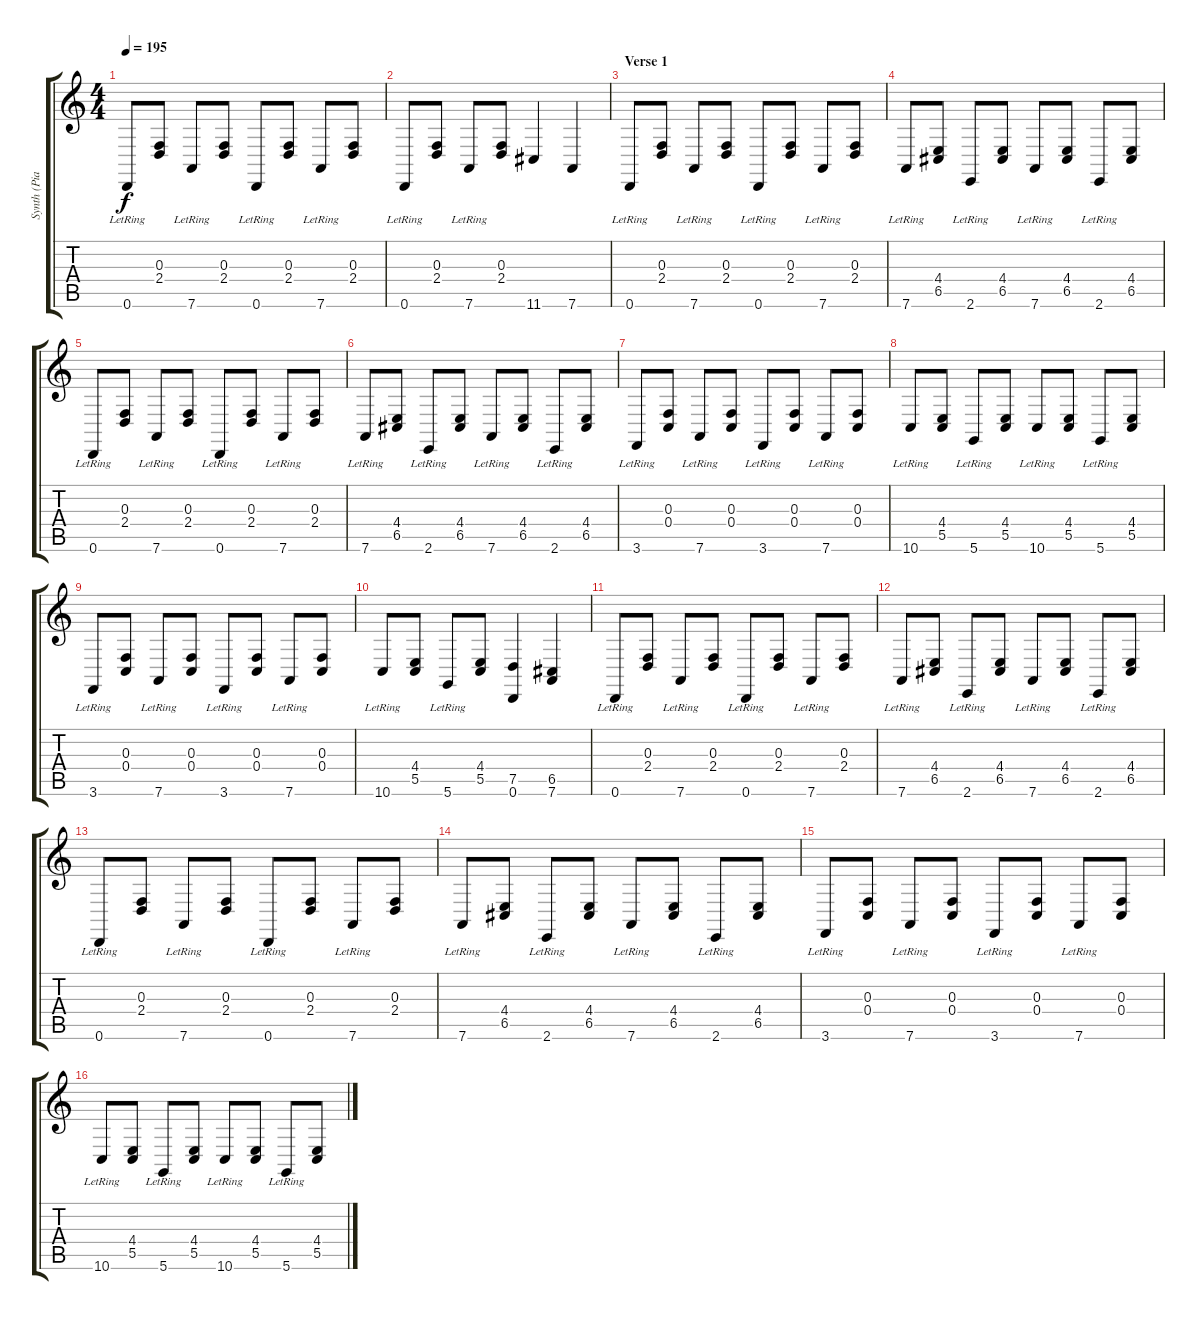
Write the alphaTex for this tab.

\track ("Synth (Piano)" "Synth (Pia") {instrument brightacousticpiano}
\staff {score tabs}
\tuning (D4 A3 F3 C3 G2 D2) {hide}
\ts (4 4)
\tempo 195
\clef g2
\ks c
0.6{lr}.8{dy f} (0.3 2.4).8 7.6{lr}.8 (0.3 2.4).8 0.6{lr}.8 (0.3 2.4).8 7.6{lr}.8 (0.3 2.4).8 |
0.6{lr}.8 (0.3 2.4).8 7.6{lr}.8 (0.3 2.4).8 11.6.4 7.6.4 |
\section ("" "Verse 1")
0.6{lr}.8 (0.3 2.4).8 7.6{lr}.8 (0.3 2.4).8 0.6{lr}.8 (0.3 2.4).8 7.6{lr}.8 (0.3 2.4).8 |
7.6{lr}.8 (4.4 6.5).8 2.6{lr}.8 (4.4 6.5).8 7.6{lr}.8 (4.4 6.5).8 2.6{lr}.8 (4.4 6.5).8 |
0.6{lr}.8 (0.3 2.4).8 7.6{lr}.8 (0.3 2.4).8 0.6{lr}.8 (0.3 2.4).8 7.6{lr}.8 (0.3 2.4).8 |
7.6{lr}.8 (4.4 6.5).8 2.6{lr}.8 (4.4 6.5).8 7.6{lr}.8 (4.4 6.5).8 2.6{lr}.8 (4.4 6.5).8 |
3.6{lr}.8 (0.3 0.4).8 7.6{lr}.8 (0.3 0.4).8 3.6{lr}.8 (0.3 0.4).8 7.6{lr}.8 (0.3 0.4).8 |
10.6{lr}.8 (4.4 5.5).8 5.6{lr}.8 (4.4 5.5).8 10.6{lr}.8 (4.4 5.5).8 5.6{lr}.8 (4.4 5.5).8 |
3.6{lr}.8 (0.3 0.4).8 7.6{lr}.8 (0.3 0.4).8 3.6{lr}.8 (0.3 0.4).8 7.6{lr}.8 (0.3 0.4).8 |
10.6{lr}.8 (4.4 5.5).8 5.6{lr}.8 (4.4 5.5).8 (7.5 0.6).4 (6.5 7.6).4 |
0.6{lr}.8 (0.3 2.4).8 7.6{lr}.8 (0.3 2.4).8 0.6{lr}.8 (0.3 2.4).8 7.6{lr}.8 (0.3 2.4).8 |
7.6{lr}.8 (4.4 6.5).8 2.6{lr}.8 (4.4 6.5).8 7.6{lr}.8 (4.4 6.5).8 2.6{lr}.8 (4.4 6.5).8 |
0.6{lr}.8 (0.3 2.4).8 7.6{lr}.8 (0.3 2.4).8 0.6{lr}.8 (0.3 2.4).8 7.6{lr}.8 (0.3 2.4).8 |
7.6{lr}.8 (4.4 6.5).8 2.6{lr}.8 (4.4 6.5).8 7.6{lr}.8 (4.4 6.5).8 2.6{lr}.8 (4.4 6.5).8 |
3.6{lr}.8 (0.3 0.4).8 7.6{lr}.8 (0.3 0.4).8 3.6{lr}.8 (0.3 0.4).8 7.6{lr}.8 (0.3 0.4).8 |
10.6{lr}.8 (4.4 5.5).8 5.6{lr}.8 (4.4 5.5).8 10.6{lr}.8 (4.4 5.5).8 5.6{lr}.8 (4.4 5.5).8
